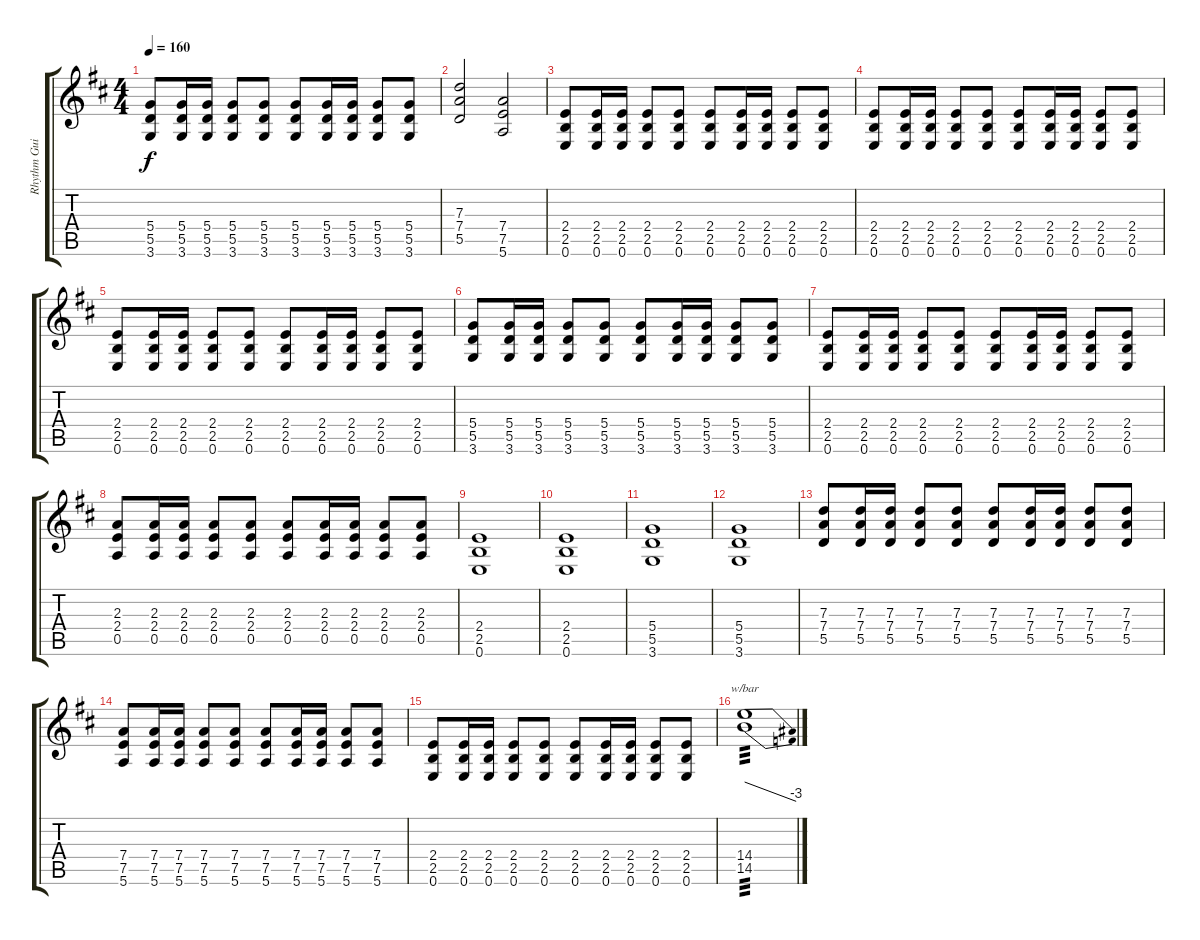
\track ("Rhythm Guitar 2 (Greg Hetson)" "Rhythm Gui") {instrument overdrivenguitar}
\staff {score tabs}
\tuning (E4 B3 G3 D3 A2 E2) {hide}
\ts (4 4)
\tempo 160
\clef g2
\ks d
(5.4 5.5 3.6).8{dy f} (5.4 5.5 3.6).16 (5.4 5.5 3.6).16 (5.4 5.5 3.6).8 (5.4 5.5 3.6).8 (5.4 5.5 3.6).8 (5.4 5.5 3.6).16 (5.4 5.5 3.6).16 (5.4 5.5 3.6).8 (5.4 5.5 3.6).8 |
(7.3 7.4 5.5).2 (7.4 7.5 5.6).2 |
(2.4 2.5 0.6).8 (2.4 2.5 0.6).16 (2.4 2.5 0.6).16 (2.4 2.5 0.6).8 (2.4 2.5 0.6).8 (2.4 2.5 0.6).8 (2.4 2.5 0.6).16 (2.4 2.5 0.6).16 (2.4 2.5 0.6).8 (2.4 2.5 0.6).8 |
(2.4 2.5 0.6).8 (2.4 2.5 0.6).16 (2.4 2.5 0.6).16 (2.4 2.5 0.6).8 (2.4 2.5 0.6).8 (2.4 2.5 0.6).8 (2.4 2.5 0.6).16 (2.4 2.5 0.6).16 (2.4 2.5 0.6).8 (2.4 2.5 0.6).8 |
(2.4 2.5 0.6).8 (2.4 2.5 0.6).16 (2.4 2.5 0.6).16 (2.4 2.5 0.6).8 (2.4 2.5 0.6).8 (2.4 2.5 0.6).8 (2.4 2.5 0.6).16 (2.4 2.5 0.6).16 (2.4 2.5 0.6).8 (2.4 2.5 0.6).8 |
(5.4 5.5 3.6).8 (5.4 5.5 3.6).16 (5.4 5.5 3.6).16 (5.4 5.5 3.6).8 (5.4 5.5 3.6).8 (5.4 5.5 3.6).8 (5.4 5.5 3.6).16 (5.4 5.5 3.6).16 (5.4 5.5 3.6).8 (5.4 5.5 3.6).8 |
(2.4 2.5 0.6).8 (2.4 2.5 0.6).16 (2.4 2.5 0.6).16 (2.4 2.5 0.6).8 (2.4 2.5 0.6).8 (2.4 2.5 0.6).8 (2.4 2.5 0.6).16 (2.4 2.5 0.6).16 (2.4 2.5 0.6).8 (2.4 2.5 0.6).8 |
(2.3 2.4 0.5).8 (2.3 2.4 0.5).16 (2.3 2.4 0.5).16 (2.3 2.4 0.5).8 (2.3 2.4 0.5).8 (2.3 2.4 0.5).8 (2.3 2.4 0.5).16 (2.3 2.4 0.5).16 (2.3 2.4 0.5).8 (2.3 2.4 0.5).8 |
(2.4 2.5 0.6).1 |
(2.4 2.5 0.6).1 |
(5.4 5.5 3.6).1 |
(5.4 5.5 3.6).1 |
(7.3 7.4 5.5).8 (7.3 7.4 5.5).16 (7.3 7.4 5.5).16 (7.3 7.4 5.5).8 (7.3 7.4 5.5).8 (7.3 7.4 5.5).8 (7.3 7.4 5.5).16 (7.3 7.4 5.5).16 (7.3 7.4 5.5).8 (7.3 7.4 5.5).8 |
(7.4 7.5 5.6).8 (7.4 7.5 5.6).16 (7.4 7.5 5.6).16 (7.4 7.5 5.6).8 (7.4 7.5 5.6).8 (7.4 7.5 5.6).8 (7.4 7.5 5.6).16 (7.4 7.5 5.6).16 (7.4 7.5 5.6).8 (7.4 7.5 5.6).8 |
(2.4 2.5 0.6).8 (2.4 2.5 0.6).16 (2.4 2.5 0.6).16 (2.4 2.5 0.6).8 (2.4 2.5 0.6).8 (2.4 2.5 0.6).8 (2.4 2.5 0.6).16 (2.4 2.5 0.6).16 (2.4 2.5 0.6).8 (2.4 2.5 0.6).8 |
(14.4 14.5).1{tbe (dive default 0 0 60 -12) tp 3}
